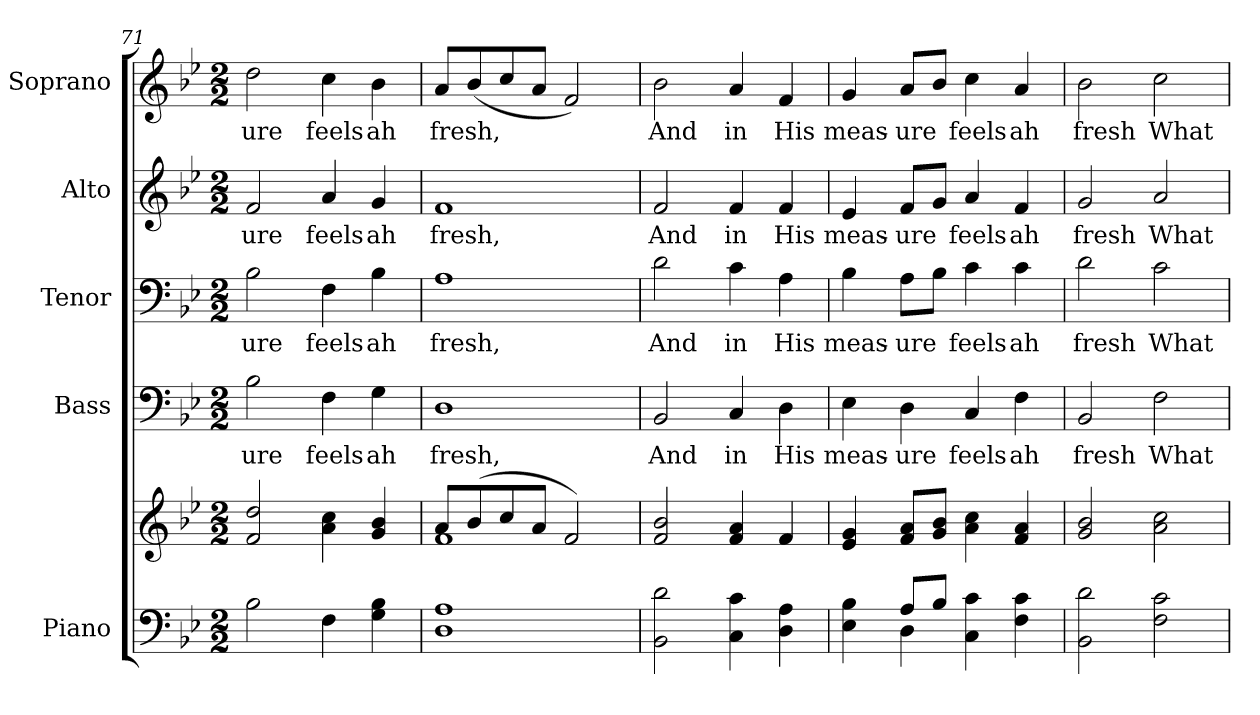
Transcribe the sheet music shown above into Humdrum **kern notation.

**kern	**kern	**kern	**text	**kern	**text	**kern	**text	**kern	**text
*part5	*part5	*part4	*part4	*part3	*part3	*part2	*part2	*part1	*part1
*staff6	*staff5	*staff4	*staff4	*staff3	*staff3	*staff2	*staff2	*staff1	*staff1
*I"Piano	*	*I"Bass	*	*I"Tenor	*	*I"Alto	*	*I"Soprano	*
*I'Pno.	*	*I'B.	*	*I'T.	*	*I'A.	*	*I'S.	*
*clefF4	*clefG2	*clefF4	*	*clefF4	*	*clefG2	*	*clefG2	*
*k[b-e-]	*k[b-e-]	*k[b-e-]	*	*k[b-e-]	*	*k[b-e-]	*	*k[b-e-]	*
*B-:	*B-:	*B-:	*	*B-:	*	*B-:	*	*B-:	*
*M2/2	*M2/2	*M2/2	*	*M2/2	*	*M2/2	*	*M2/2	*
=71	=71	=71	=71	=71	=71	=71	=71	=71	=71
!	!	!	!LO:LY:b:color=#000000	!	!	!	!	!	!
!	!	!	!	!	!LO:LY:b:color=#000000	!	!	!	!
!	!	!	!	!	!	!	!LO:LY:b:color=#000000	!	!
!	!	!	!	!	!	!	!	!	!LO:LY:b:color=#000000
2B-i\	2fi/ 2ddi	2B-i\	-ure	2B-i\	-ure	2fi/	-ure	2ddi\	-ure
!	!	!	!LO:LY:b:color=#000000	!	!	!	!	!	!
!	!	!	!	!	!LO:LY:b:color=#000000	!	!	!	!
!	!	!	!	!	!	!	!LO:LY:b:color=#000000	!	!
!	!	!	!	!	!	!	!	!	!LO:LY:b:color=#000000
4Fi\	4ai\ 4cci	4Fi\	feels	4Fi\	feels	4ai/	feels	4cci\	feels
!	!	!	!LO:LY:b:color=#000000	!	!	!	!	!	!
!	!	!	!	!	!LO:LY:b:color=#000000	!	!	!	!
!	!	!	!	!	!	!	!LO:LY:b:color=#000000	!	!
!	!	!	!	!	!	!	!	!	!LO:LY:b:color=#000000
4Gi\ 4B-i	4gi/ 4b-i	4Gi\	ah	4B-i\	ah	4gi/	ah	4b-i\	ah
=72	=72	=72	=72	=72	=72	=72	=72	=72	=72
*	*^	*	*	*	*	*	*	*	*
!	!	!	!	!LO:LY:b:color=#000000	!	!	!	!	!	!
!	!	!	!	!	!	!LO:LY:b:color=#000000	!	!	!	!
!	!	!	!	!	!	!	!	!LO:LY:b:color=#000000	!	!
!	!	!	!	!	!	!	!	!	!	!LO:LY:b:color=#000000
1Di 1Ai	8ai/L	1fi	1Di	fresh,	1Ai	fresh,	1fi	fresh,	8ai/L	fresh,
.	(8b-i/	.	.	.	.	.	.	.	(8b-i/	.
.	8cci/	.	.	.	.	.	.	.	8cci/	.
.	8ai/J	.	.	.	.	.	.	.	8ai/J	.
.	2fi/)	.	.	.	.	.	.	.	2fi/)	.
*	*v	*v	*	*	*	*	*	*	*	*
!!LO:PB:g=z
=73	=73	=73	=73	=73	=73	=73	=73	=73	=73
!	!	!	!LO:LY:b:color=#000000	!	!	!	!	!	!
!	!	!	!	!	!LO:LY:b:color=#000000	!	!	!	!
!	!	!	!	!	!	!	!LO:LY:b:color=#000000	!	!
!	!	!	!	!	!	!	!	!	!LO:LY:b:color=#000000
2BB-i\ 2di	2fi/ 2b-i	2BB-i/	And	2di\	And	2fi/	And	2b-i\	And
!	!	!	!LO:LY:b:color=#000000	!	!	!	!	!	!
!	!	!	!	!	!LO:LY:b:color=#000000	!	!	!	!
!	!	!	!	!	!	!	!LO:LY:b:color=#000000	!	!
!	!	!	!	!	!	!	!	!	!LO:LY:b:color=#000000
4Ci\ 4ci	4fi/ 4ai	4Ci/	in	4ci\	in	4fi/	in	4ai/	in
!	!	!	!LO:LY:b:color=#000000	!	!	!	!	!	!
!	!	!	!	!	!LO:LY:b:color=#000000	!	!	!	!
!	!	!	!	!	!	!	!LO:LY:b:color=#000000	!	!
!	!	!	!	!	!	!	!	!	!LO:LY:b:color=#000000
4Di\ 4Ai	4fi/	4Di\	His	4Ai\	His	4fi/	His	4fi/	His
=74	=74	=74	=74	=74	=74	=74	=74	=74	=74
*^	*	*	*	*	*	*	*	*	*
!	!	!	!	!LO:LY:b:color=#000000	!	!	!	!	!	!
!	!	!	!	!	!	!LO:LY:b:color=#000000	!	!	!	!
!	!	!	!	!	!	!	!	!LO:LY:b:color=#000000	!	!
!	!	!	!	!	!	!	!	!	!	!LO:LY:b:color=#000000
4E-i\ 4B-i	4ryy	4e-i/ 4gi	4E-i\	meas-	4B-i\	meas-	4e-i/	meas-	4gi/	meas-
!	!	!	!	!LO:LY:b:color=#000000	!	!	!	!	!	!
!	!	!	!	!	!	!LO:LY:b:color=#000000	!	!	!	!
!	!	!	!	!	!	!	!	!LO:LY:b:color=#000000	!	!
!	!	!	!	!	!	!	!	!	!	!LO:LY:b:color=#000000
8Ai/L	4Di\	8fi/ 8aiL	4Di\	-ure	8Ai\L	-ure	8fi/L	-ure	8ai/L	-ure
8B-i/J	.	8gi/ 8b-iJ	.	.	8B-i\J	.	8gi/J	.	8b-i/J	.
!	!	!	!	!LO:LY:b:color=#000000	!	!	!	!	!	!
!	!	!	!	!	!	!LO:LY:b:color=#000000	!	!	!	!
!	!	!	!	!	!	!	!	!LO:LY:b:color=#000000	!	!
!	!	!	!	!	!	!	!	!	!	!LO:LY:b:color=#000000
4Ci\ 4ci	2ryy	4ai\ 4cci	4Ci/	feels	4ci\	feels	4ai/	feels	4cci\	feels
!	!	!	!	!LO:LY:b:color=#000000	!	!	!	!	!	!
!	!	!	!	!	!	!LO:LY:b:color=#000000	!	!	!	!
!	!	!	!	!	!	!	!	!LO:LY:b:color=#000000	!	!
!	!	!	!	!	!	!	!	!	!	!LO:LY:b:color=#000000
4Fi\ 4ci	.	4fi/ 4ai	4Fi\	ah	4ci\	ah	4fi/	ah	4ai/	ah
*v	*v	*	*	*	*	*	*	*	*	*
=75	=75	=75	=75	=75	=75	=75	=75	=75	=75
!	!	!	!LO:LY:b:color=#000000	!	!	!	!	!	!
!	!	!	!	!	!LO:LY:b:color=#000000	!	!	!	!
!	!	!	!	!	!	!	!LO:LY:b:color=#000000	!	!
!	!	!	!	!	!	!	!	!	!LO:LY:b:color=#000000
2BB-i\ 2di	2gi/ 2b-i	2BB-i/	fresh	2di\	fresh	2gi/	fresh	2b-i\	fresh
!	!	!	!LO:LY:b:color=#000000	!	!	!	!	!	!
!	!	!	!	!	!LO:LY:b:color=#000000	!	!	!	!
!	!	!	!	!	!	!	!LO:LY:b:color=#000000	!	!
!	!	!	!	!	!	!	!	!	!LO:LY:b:color=#000000
2Fi\ 2ci	2ai\ 2cci	2Fi\	What	2ci\	What	2ai/	What	2cci\	What
=	=	=	=	=	=	=	=	=	=
*-	*-	*-	*-	*-	*-	*-	*-	*-	*-
